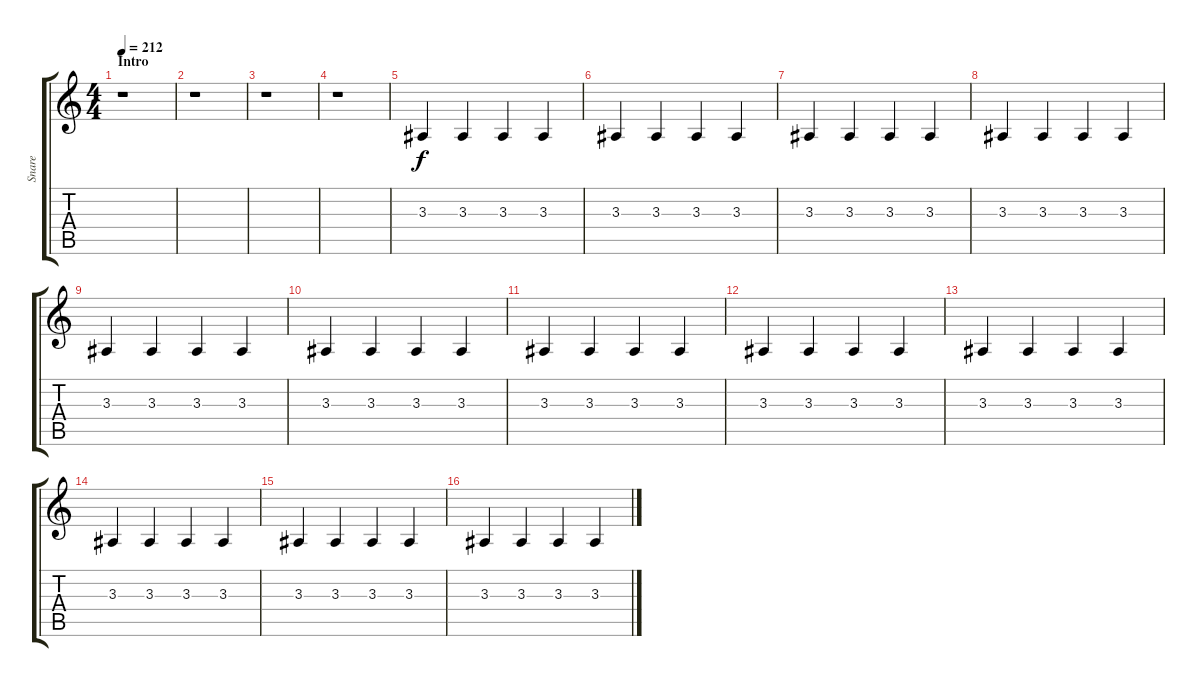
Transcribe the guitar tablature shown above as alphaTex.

\track ("Snare" "Snare") {instrument timpani}
\staff {score tabs}
\tuning (E4 B3 G3 D3 A2 E2) {hide}
\ts (4 4)
\section ("" "Intro")
\tempo 212
\clef g2
\ks c
r.1{dy f instrument timpani} |
r.1 |
r.1 |
r.1 |
3.3.4 3.3.4 3.3.4 3.3.4 |
3.3.4 3.3.4 3.3.4 3.3.4 |
3.3.4 3.3.4 3.3.4 3.3.4 |
3.3.4 3.3.4 3.3.4 3.3.4 |
3.3.4 3.3.4 3.3.4 3.3.4 |
3.3.4 3.3.4 3.3.4 3.3.4 |
3.3.4 3.3.4 3.3.4 3.3.4 |
3.3.4 3.3.4 3.3.4 3.3.4 |
3.3.4 3.3.4 3.3.4 3.3.4 |
3.3.4 3.3.4 3.3.4 3.3.4 |
3.3.4 3.3.4 3.3.4 3.3.4 |
3.3.4 3.3.4 3.3.4 3.3.4
